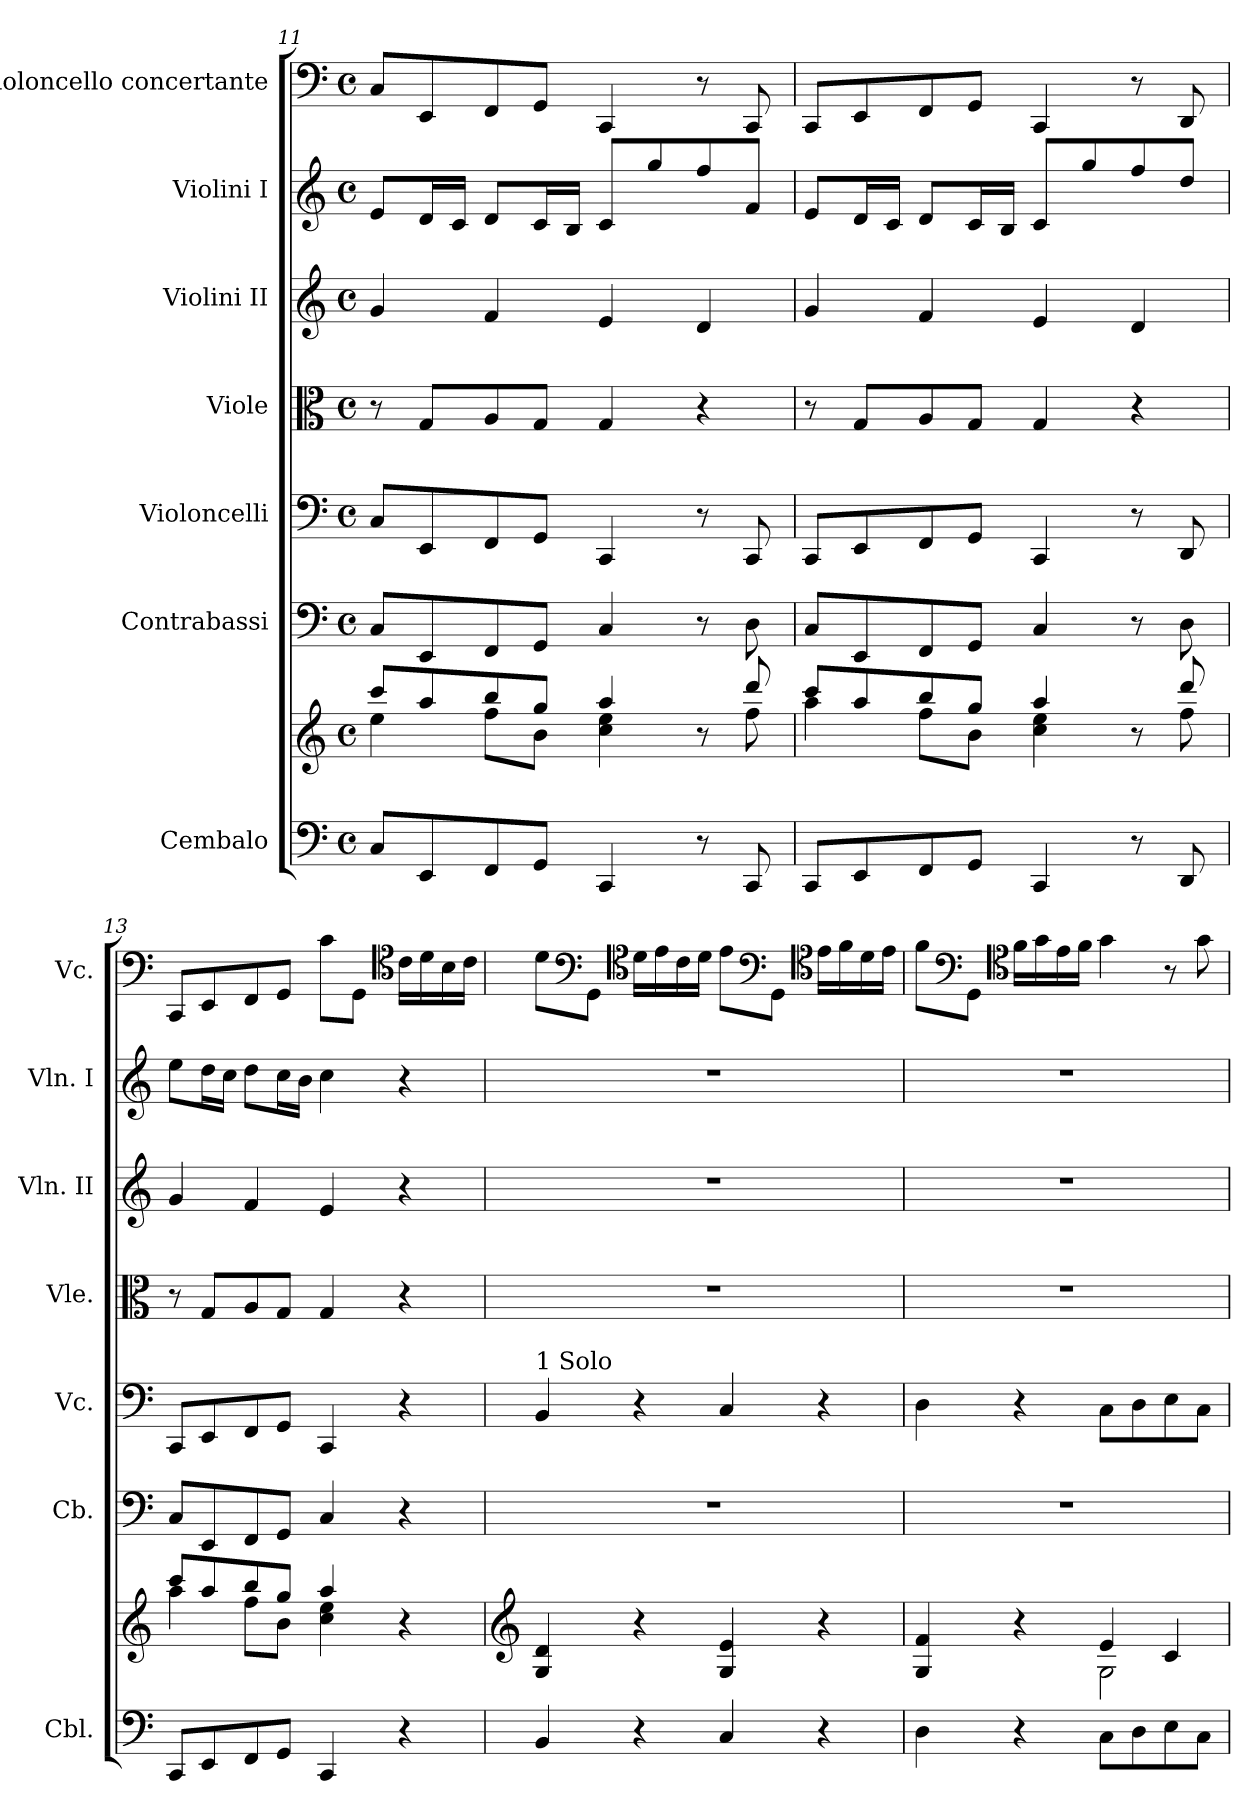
**kern	**kern	**kern	**kern	**kern	**kern	**kern	**kern
*part7	*part7	*part6	*part5	*part4	*part3	*part2	*part1
*staff8	*staff7	*staff6	*staff5	*staff4	*staff3	*staff2	*staff1
*I"Cembalo	*	*I"Contrabassi	*I"Violoncelli	*I"Viole	*I"Violini II	*I"Violini I	*I"Violoncello  concertante
*I'Cbl.	*	*I'Cb.	*I'Vc.	*I'Vle.	*I'Vln. II	*I'Vln. I	*I'Vc.
!!LO:PB:g=z
*clefF4	*clefG2	*clefF4	*clefF4	*clefC3	*clefG2	*clefG2	*clefF4
*	*	*ITrd7c12	*	*	*	*	*
*k[]	*k[]	*k[]	*k[]	*k[]	*k[]	*k[]	*k[]
*M4/4	*M4/4	*M4/4	*M4/4	*M4/4	*M4/4	*M4/4	*M4/4
*met(c)	*met(c)	*met(c)	*met(c)	*met(c)	*met(c)	*met(c)	*met(c)
=11	=11	=11	=11	=11	=11	=11	=11
*	*^	*	*	*	*	*	*
8C/L	8ccc/L	4ee\	8CC/L	8C/L	8r	4g/	8e/L	8C/L
8EE/	8aa/	.	8EEE/	8EE/	8G/L	.	16d/L	8EE/
.	.	.	.	.	.	.	16c/JJ	.
8FF/	8bb/	8ff\L	8FFF/	8FF/	8A/	4f/	8d/L	8FF/
8GG/J	8gg/J	8b\J	8GGG/J	8GG/J	8G/J	.	16c/L	8GG/J
.	.	.	.	.	.	.	16B/JJ	.
4CC/	4aa/	4cc\ 4ee\	4CC/	4CC/	4G/	4e/	8c/L	4CC/
.	.	.	.	.	.	.	8gg/	.
8r	8r	8ryy	8r	8r	4r	4d/	8ff/	8r
8CC/	8ddd/	8ff\	8DD\	8CC/	.	.	8f/J	8CC/
=12	=12	=12	=12	=12	=12	=12	=12	=12
8CC/L	8ccc/L	4aa\	8CC/L	8CC/L	8r	4g/	8e/L	8CC/L
8EE/	8aa/	.	8EEE/	8EE/	8G/L	.	16d/L	8EE/
.	.	.	.	.	.	.	16c/JJ	.
8FF/	8bb/	8ff\L	8FFF/	8FF/	8A/	4f/	8d/L	8FF/
8GG/J	8gg/J	8b\J	8GGG/J	8GG/J	8G/J	.	16c/L	8GG/J
.	.	.	.	.	.	.	16B/JJ	.
4CC/	4aa/	4cc\ 4ee\	4CC/	4CC/	4G/	4e/	8c/L	4CC/
.	.	.	.	.	.	.	8gg/	.
8r	8r	8ryy	8r	8r	4r	4d/	8ff/	8r
8DD/	8ddd/	8ff\	8DD\	8DD/	.	.	8dd/J	8DD/
=13	=13	=13	=13	=13	=13	=13	=13	=13
8CC/L	8ccc/L	4aa\	8CC/L	8CC/L	8r	4g/	8ee\L	8CC/L
8EE/	8aa/	.	8EEE/	8EE/	8G/L	.	16dd\L	8EE/
.	.	.	.	.	.	.	16cc\JJ	.
8FF/	8bb/	8ff\L	8FFF/	8FF/	8A/	4f/	8dd\L	8FF/
8GG/J	8gg/J	8b\J	8GGG/J	8GG/J	8G/J	.	16cc\L	8GG/J
.	.	.	.	.	.	.	16b\JJ	.
4CC/	4aa/	4cc\ 4ee\	4CC/	4CC/	4G/	4e/	4cc\	8c\L
.	.	.	.	.	.	.	.	8GG\J
*	*	*	*	*	*	*	*	*clefC4
4r	4r	4ryy	4r	4r	4r	4r	4r	16c\LL
.	.	.	.	.	.	.	.	16d\
.	.	.	.	.	.	.	.	16B\
.	.	.	.	.	.	.	.	16c\JJ
*	*v	*v	*	*	*	*	*	*
!!LO:PB:g=z
=14	=14	=14	=14	=14	=14	=14	=14
*	*clefG2	*	*	*	*	*	*
!	!	!	!LO:TX:a:t=1 Solo	!	!	!	!
4BB/	4G/ 4d/	1r	4BB/	1r	1r	1r	8d\L
*	*	*	*	*	*	*	*clefF4
.	.	.	.	.	.	.	8GG\J
*	*	*	*	*	*	*	*clefC4
4r	4r	.	4r	.	.	.	16d\LL
.	.	.	.	.	.	.	16e\
.	.	.	.	.	.	.	16c\
.	.	.	.	.	.	.	16d\JJ
4C/	4G/ 4e/	.	4C/	.	.	.	8e\L
*	*	*	*	*	*	*	*clefF4
.	.	.	.	.	.	.	8GG\J
*	*	*	*	*	*	*	*clefC4
4r	4r	.	4r	.	.	.	16e\LL
.	.	.	.	.	.	.	16f\
.	.	.	.	.	.	.	16d\
.	.	.	.	.	.	.	16e\JJ
=15	=15	=15	=15	=15	=15	=15	=15
*	*^	*	*	*	*	*	*
4D\	4G/ 4f/	2ryy	1r	4D\	1r	1r	1r	8f\L
*	*	*	*	*	*	*	*	*clefF4
.	.	.	.	.	.	.	.	8GG\J
*	*	*	*	*	*	*	*	*clefC4
4r	4r	.	.	4r	.	.	.	16f\LL
.	.	.	.	.	.	.	.	16g\
.	.	.	.	.	.	.	.	16e\
.	.	.	.	.	.	.	.	16f\JJ
8C\L	4e/	2G\	.	8C\L	.	.	.	4g\
8D\	.	.	.	8D\	.	.	.	.
8E\	4c/	.	.	8E\	.	.	.	8r
8C\J	.	.	.	8C\J	.	.	.	8g\
*	*v	*v	*	*	*	*	*	*
=	=	=	=	=	=	=	=
*-	*-	*-	*-	*-	*-	*-	*-
